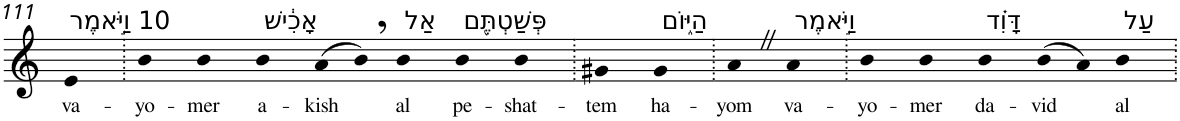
**kern	**text
*part1	*part1
*staff1	*staff1
*I"Piano	*
*I'Pno	*
!!LO:PB:g=z
*clefG2	*
*k[]	*
=111	=111
!LO:TX:a:t=10 וַיֹּ֣אמֶר	!
!	!LO:LY:b
4e	va-
=112.	=112.
!	!LO:LY:b
4b	-yo-
!	!LO:LY:b
4b	-mer
!LO:TX:a:t=אָכִ֔ישׁ	!
!	!LO:LY:b
4b	a-
!	!LO:LY:b
(>8a	-kish
8b,)	.
!LO:TX:a:t=אַל	!
!	!LO:LY:b
4b	al
!LO:TX:a:t=פְּשַׁטְתֶּ֖ם	!
!	!LO:LY:b
4b	pe-
!	!LO:LY:b
4b	-shat-
=113.	=113.
!	!LO:LY:b
4g#X	-tem
!LO:TX:a:t=הַיּ֑וֹם	!
!	!LO:LY:b
4g#	ha-
=114.	=114.
!	!LO:LY:b
4aZ	-yom
!LO:TX:a:t=וַיֹּ֣אמֶר	!
!	!LO:LY:b
4a	va-
=115.	=115.
!	!LO:LY:b
4b	-yo-
!	!LO:LY:b
4b	-mer
!LO:TX:a:t=דָּוִ֗ד	!
!	!LO:LY:b
4b	da-
!	!LO:LY:b
(>8b	-vid
8a)	.
!LO:TX:a:t=עַל	!
!	!LO:LY:b
4b	al
=.	=.
*-	*-
